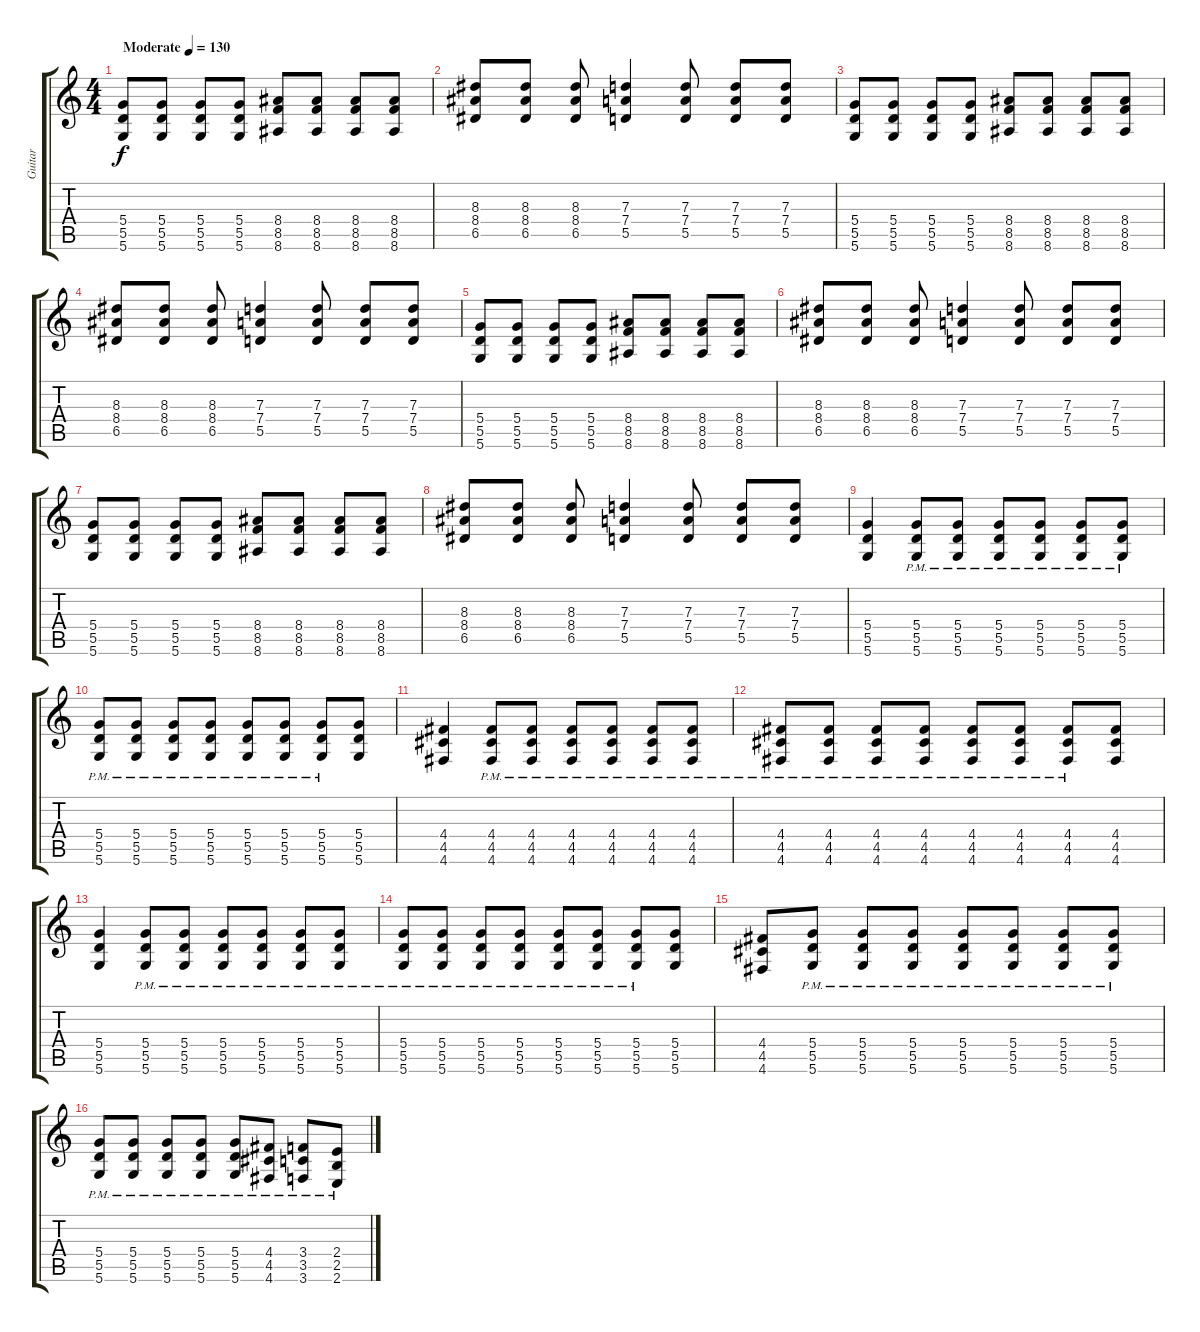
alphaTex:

\track ("Guitar" "Guitar") {instrument distortionguitar}
\staff {score tabs}
\tuning (E4 B3 G3 D3 A2 D2) {hide}
\ts (4 4)
\tempo (130 "Moderate")
\clef g2
\ks c
(5.4 5.5 5.6).8{dy f instrument distortionguitar} (5.4 5.5 5.6).8 (5.4 5.5 5.6).8 (5.4 5.5 5.6).8 (8.4 8.5 8.6).8 (8.4 8.5 8.6).8 (8.4 8.5 8.6).8 (8.4 8.5 8.6).8 |
(8.3 8.4 6.5).8 (8.3 8.4 6.5).8 (8.3 8.4 6.5).8 (7.3 7.4 5.5).4 (7.3 7.4 5.5).8 (7.3 7.4 5.5).8 (7.3 7.4 5.5).8 |
(5.4 5.5 5.6).8 (5.4 5.5 5.6).8 (5.4 5.5 5.6).8 (5.4 5.5 5.6).8 (8.4 8.5 8.6).8 (8.4 8.5 8.6).8 (8.4 8.5 8.6).8 (8.4 8.5 8.6).8 |
(8.3 8.4 6.5).8 (8.3 8.4 6.5).8 (8.3 8.4 6.5).8 (7.3 7.4 5.5).4 (7.3 7.4 5.5).8 (7.3 7.4 5.5).8 (7.3 7.4 5.5).8 |
(5.4 5.5 5.6).8 (5.4 5.5 5.6).8 (5.4 5.5 5.6).8 (5.4 5.5 5.6).8 (8.4 8.5 8.6).8 (8.4 8.5 8.6).8 (8.4 8.5 8.6).8 (8.4 8.5 8.6).8 |
(8.3 8.4 6.5).8 (8.3 8.4 6.5).8 (8.3 8.4 6.5).8 (7.3 7.4 5.5).4 (7.3 7.4 5.5).8 (7.3 7.4 5.5).8 (7.3 7.4 5.5).8 |
(5.4 5.5 5.6).8 (5.4 5.5 5.6).8 (5.4 5.5 5.6).8 (5.4 5.5 5.6).8 (8.4 8.5 8.6).8 (8.4 8.5 8.6).8 (8.4 8.5 8.6).8 (8.4 8.5 8.6).8 |
(8.3 8.4 6.5).8 (8.3 8.4 6.5).8 (8.3 8.4 6.5).8 (7.3 7.4 5.5).4 (7.3 7.4 5.5).8 (7.3 7.4 5.5).8 (7.3 7.4 5.5).8 |
(5.4 5.5 5.6).4 (5.4{pm} 5.5{pm} 5.6{pm}).8 (5.4{pm} 5.5{pm} 5.6{pm}).8 (5.4{pm} 5.5{pm} 5.6{pm}).8 (5.4{pm} 5.5{pm} 5.6{pm}).8 (5.4{pm} 5.5{pm} 5.6{pm}).8 (5.4{pm} 5.5{pm} 5.6{pm}).8 |
(5.4{pm} 5.5{pm} 5.6{pm}).8 (5.4{pm} 5.5{pm} 5.6{pm}).8 (5.4{pm} 5.5{pm} 5.6{pm}).8 (5.4{pm} 5.5{pm} 5.6{pm}).8 (5.4{pm} 5.5{pm} 5.6{pm}).8 (5.4{pm} 5.5{pm} 5.6{pm}).8 (5.4{pm} 5.5 5.6).8 (5.4 5.5 5.6).8 |
(4.4 4.5 4.6).4 (4.4{pm} 4.5{pm} 4.6{pm}).8 (4.4{pm} 4.5{pm} 4.6{pm}).8 (4.4{pm} 4.5{pm} 4.6{pm}).8 (4.4{pm} 4.5{pm} 4.6{pm}).8 (4.4{pm} 4.5{pm} 4.6{pm}).8 (4.4{pm} 4.5{pm} 4.6{pm}).8 |
(4.4{pm} 4.5{pm} 4.6{pm}).8 (4.4{pm} 4.5{pm} 4.6{pm}).8 (4.4{pm} 4.5{pm} 4.6{pm}).8 (4.4{pm} 4.5{pm} 4.6{pm}).8 (4.4{pm} 4.5{pm} 4.6{pm}).8 (4.4{pm} 4.5{pm} 4.6{pm}).8 (4.4{pm} 4.5{pm} 4.6{pm}).8 (4.4 4.5 4.6).8 |
(5.4 5.5 5.6).4 (5.4{pm} 5.5{pm} 5.6{pm}).8 (5.4{pm} 5.5{pm} 5.6{pm}).8 (5.4{pm} 5.5{pm} 5.6{pm}).8 (5.4{pm} 5.5{pm} 5.6{pm}).8 (5.4{pm} 5.5{pm} 5.6{pm}).8 (5.4{pm} 5.5{pm} 5.6{pm}).8 |
(5.4{pm} 5.5{pm} 5.6{pm}).8 (5.4{pm} 5.5{pm} 5.6{pm}).8 (5.4{pm} 5.5{pm} 5.6{pm}).8 (5.4{pm} 5.5{pm} 5.6{pm}).8 (5.4{pm} 5.5{pm} 5.6{pm}).8 (5.4{pm} 5.5{pm} 5.6{pm}).8 (5.4{pm} 5.5 5.6).8 (5.4 5.5 5.6).8 |
(4.4 4.5 4.6).8 (5.4 5.5{pm} 5.6{pm}).8 (5.4{pm} 5.5{pm} 5.6{pm}).8 (5.4{pm} 5.5{pm} 5.6{pm}).8 (5.4{pm} 5.5{pm} 5.6{pm}).8 (5.4{pm} 5.5{pm} 5.6{pm}).8 (5.4{pm} 5.5{pm} 5.6{pm}).8 (5.4{pm} 5.5{pm} 5.6{pm}).8 |
(5.4{pm} 5.5{pm} 5.6{pm}).8 (5.4{pm} 5.5{pm} 5.6{pm}).8 (5.4{pm} 5.5{pm} 5.6{pm}).8 (5.4{pm} 5.5{pm} 5.6{pm}).8 (5.4{pm} 5.5{pm} 5.6{pm}).8 (4.4{pm} 4.5{pm} 4.6{pm}).8 (3.4{pm} 3.5{pm} 3.6{pm}).8 (2.4{pm} 2.5{pm} 2.6{pm}).8
